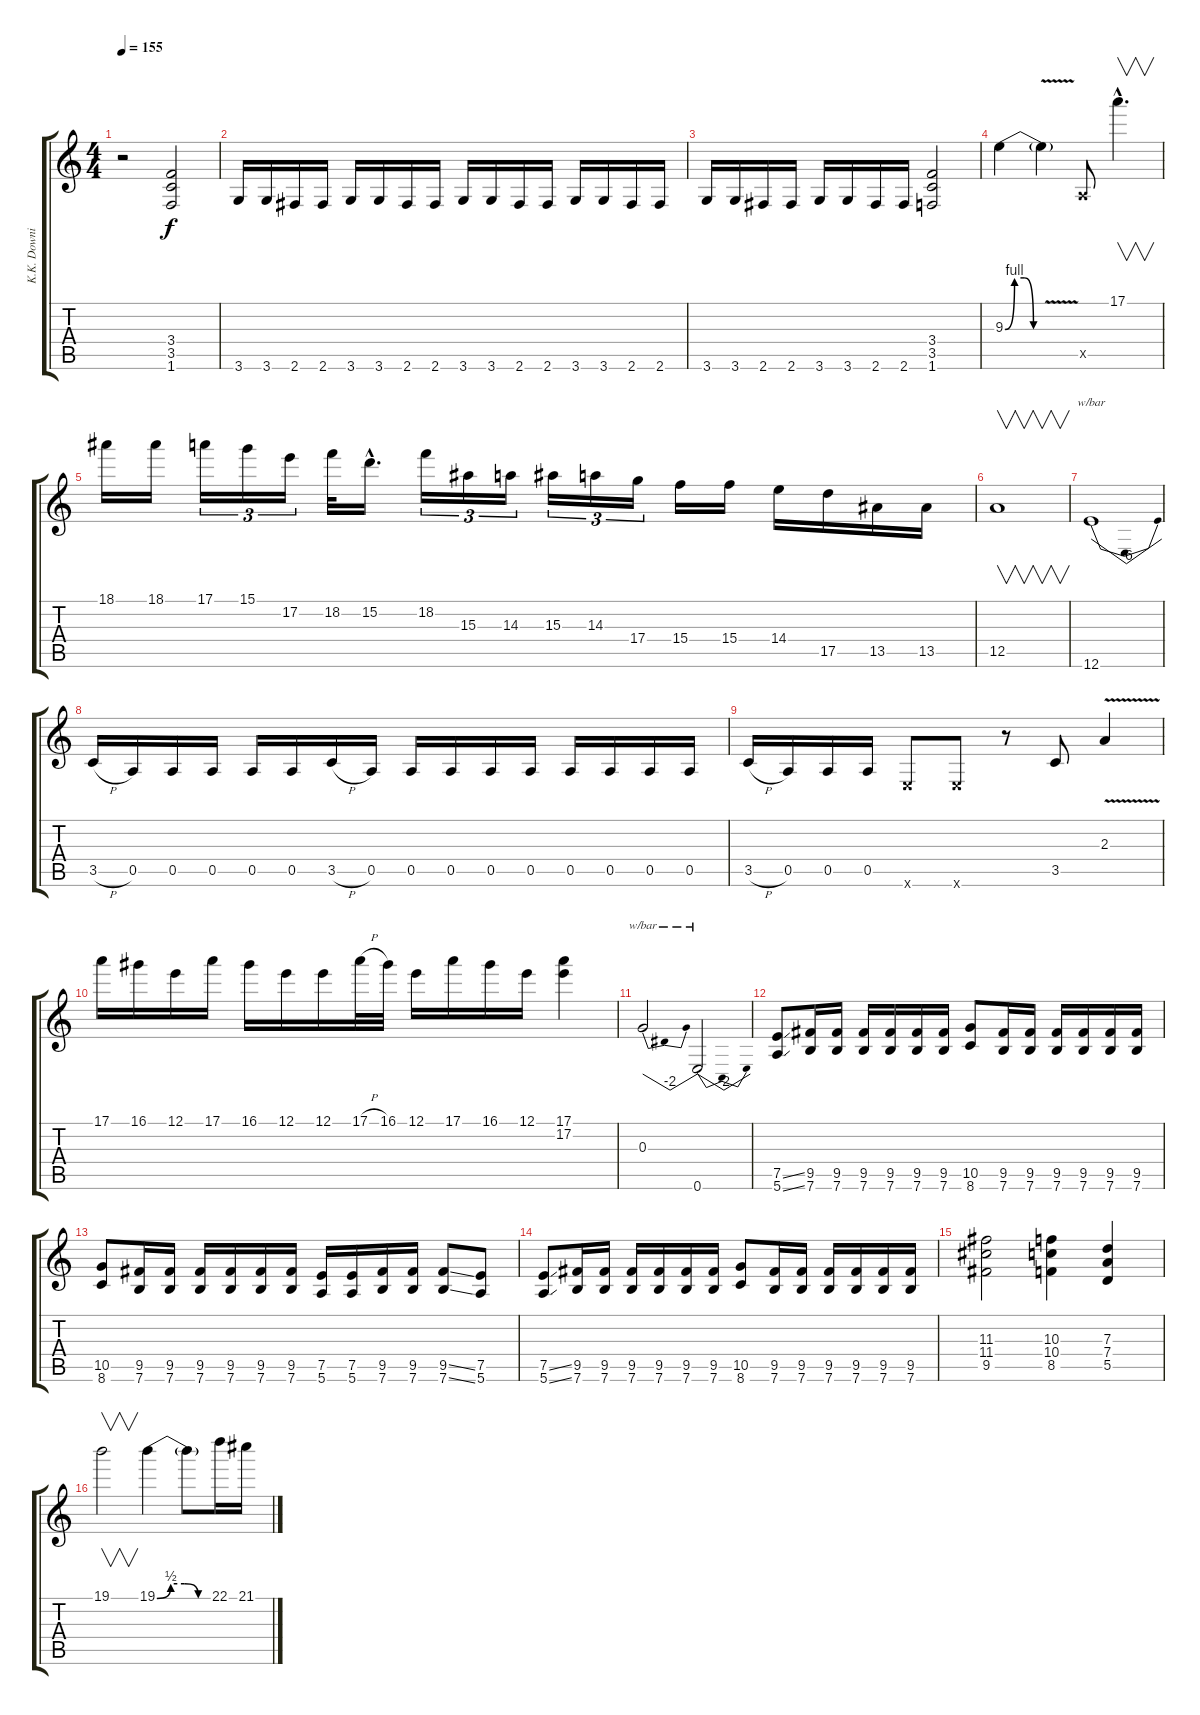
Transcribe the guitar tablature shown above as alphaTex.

\track ("K.K. Downing" "K.K. Downi") {instrument distortionguitar}
\staff {score tabs}
\tuning (E4 B3 G3 D3 A2 E2) {hide}
\ts (4 4)
\tempo 155
\clef g2
\ks c
r.2{dy f} (3.4 3.5 1.6).2 |
3.6.16 3.6.16 2.6.16 2.6.16 3.6.16 3.6.16 2.6.16 2.6.16 3.6.16 3.6.16 2.6.16 2.6.16 3.6.16 3.6.16 2.6.16 2.6.16 |
3.6.16 3.6.16 2.6.16 2.6.16 3.6.16 3.6.16 2.6.16 2.6.16 (3.4 3.5 1.6).2 |
9.3{be (custom 0 0 15 4 30 4 45 0 60 0)}.4 9.3{v t}.4 0.5{x}.8 17.1{hac}.4{v d} |
18.1.16 18.1.16 17.1.16{tu (3 2)} 15.1.16{tu (3 2)} 17.2.16{tu (3 2)} 18.2.32 15.2{hac}.16{d} 18.2.16{tu (3 2)} 15.3.16{tu (3 2)} 14.3.16{tu (3 2)} 15.3.16{tu (3 2)} 14.3.16{tu (3 2)} 17.4.16{tu (3 2)} 15.4.16 15.4.16 14.4.16 17.5.16 13.5.16 13.5.16 |
12.5.1{v} |
12.6.1{tbe (dip default 0 0 30 -24 60 0)} |
3.5{h}.16 0.5.16 0.5.16 0.5.16 0.5.16 0.5.16 3.5{h}.16 0.5.16 0.5.16 0.5.16 0.5.16 0.5.16 0.5.16 0.5.16 0.5.16 0.5.16 |
3.5{h}.16 0.5.16 0.5.16 0.5.16 0.6{x}.8 0.6{x}.8 r.8 3.5.8 2.3{v}.4 |
17.1.16 16.1.16 12.1.16 17.1.16 16.1.16 12.1.16 12.1.16 17.1{h}.32 16.1.32 12.1.16 17.1.16 16.1.16 12.1.16 (17.1 17.2).4 |
0.3.2{tbe (dip default 0 0 30 -8 60 0)} 0.6.2{tbe (dip default 0 0 30 -8 60 0)} |
(7.5{ss} 5.6{ss}).8 (9.5 7.6).16 (9.5 7.6).16 (9.5 7.6).16 (9.5 7.6).16 (9.5 7.6).16 (9.5 7.6).16 (10.5 8.6).8 (9.5 7.6).16 (9.5 7.6).16 (9.5 7.6).16 (9.5 7.6).16 (9.5 7.6).16 (9.5 7.6).16 |
(10.5 8.6).8 (9.5 7.6).16 (9.5 7.6).16 (9.5 7.6).16 (9.5 7.6).16 (9.5 7.6).16 (9.5 7.6).16 (7.5 5.6).16 (7.5 5.6).16 (9.5 7.6).16 (9.5 7.6).16 (9.5{ss} 7.6{ss}).8 (7.5 5.6).8 |
(7.5{ss} 5.6{ss}).8 (9.5 7.6).16 (9.5 7.6).16 (9.5 7.6).16 (9.5 7.6).16 (9.5 7.6).16 (9.5 7.6).16 (10.5 8.6).8 (9.5 7.6).16 (9.5 7.6).16 (9.5 7.6).16 (9.5 7.6).16 (9.5 7.6).16 (9.5 7.6).16 |
(11.3 11.4 9.5).2 (10.3 10.4 8.5).4 (7.3 7.4 5.5).4 |
19.1.2{v} 19.1{be (custom 0 0 15 2 30 2 45 0 60 0)}.4 19.1{t}.8 22.1.16 21.1.16
